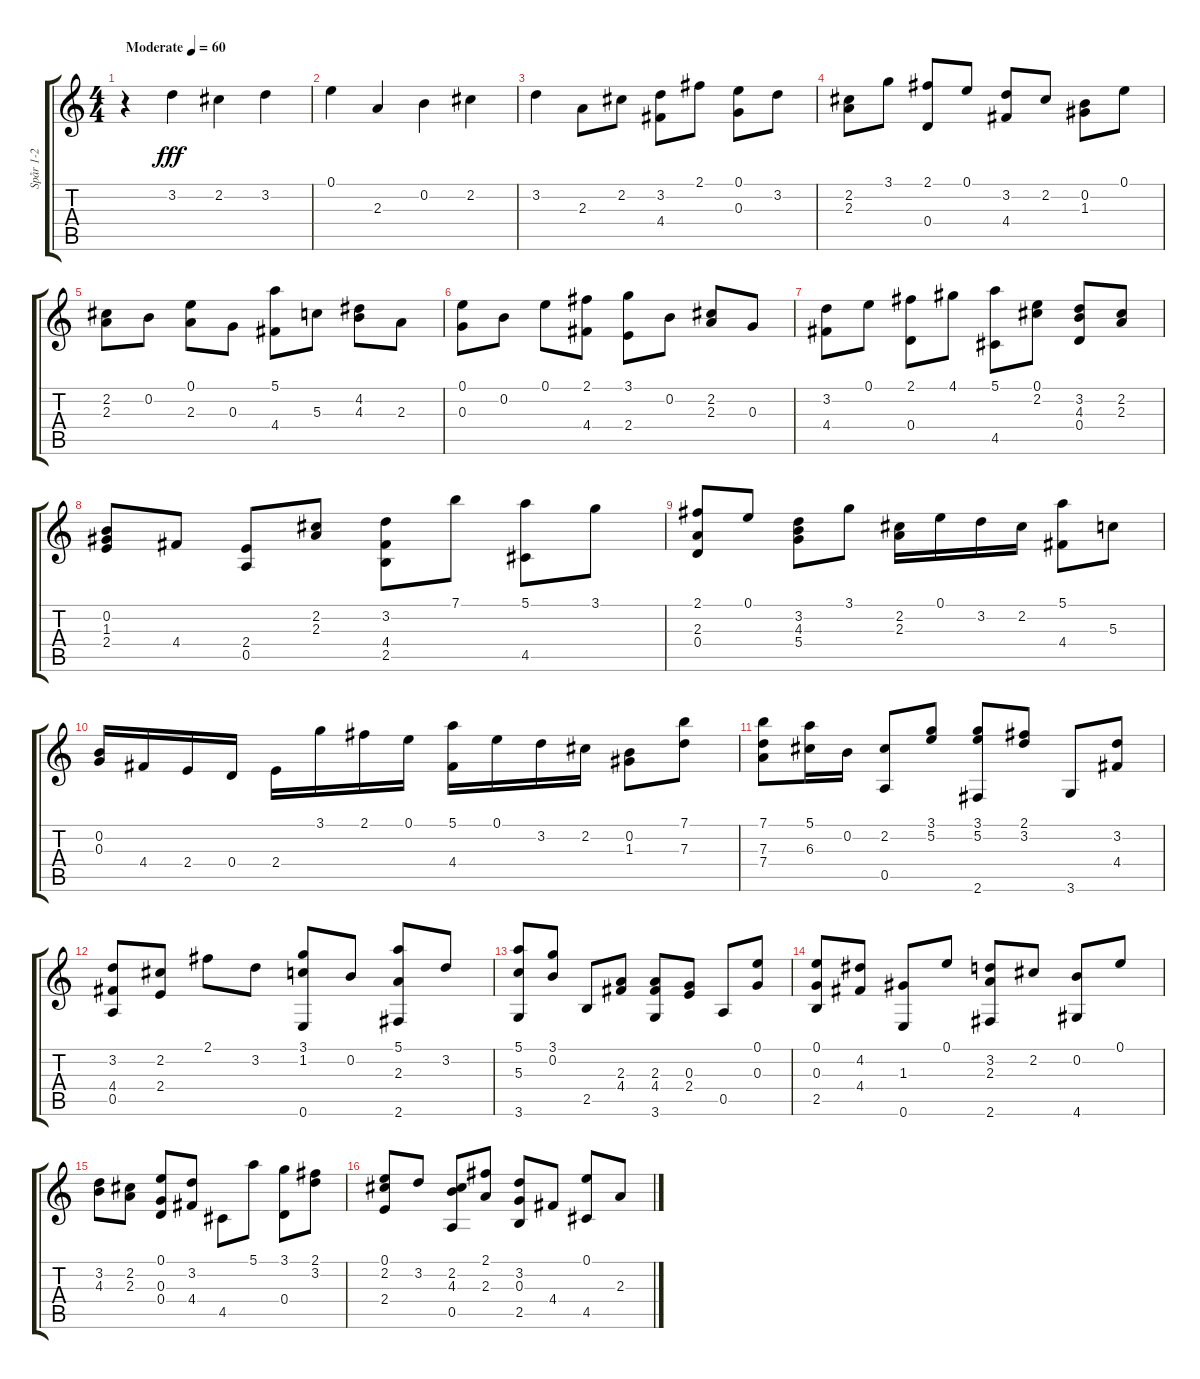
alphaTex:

\track ("Spår 1-2" "Spår 1-2") {instrument acousticguitarnylon}
\staff {score tabs}
\tuning (E4 B3 G3 D3 A2 E2) {hide}
\ts (4 4)
\tempo (60 "Moderate")
\clef g2
\ks c
r.4{dy fff instrument acousticguitarnylon} 3.2.4 2.2.4 3.2.4 |
0.1.4 2.3.4 0.2.4 2.2.4 |
3.2.4 2.3.8 2.2.8 (3.2 4.4).8 2.1.8 (0.1 0.3).8 3.2.8 |
(2.2 2.3).8 3.1.8 (2.1 0.4).8 0.1.8 (3.2 4.4).8 2.2.8 (0.2 1.3).8 0.1.8 |
(2.2 2.3).8 0.2.8 (0.1 2.3).8 0.3.8 (5.1 4.4).8 5.3.8 (4.2 4.3).8 2.3.8 |
(0.1 0.3).8 0.2.8 0.1.8 (2.1 4.4).8 (3.1 2.4).8 0.2.8 (2.2 2.3).8 0.3.8 |
(3.2 4.4).8 0.1.8 (2.1 0.4).8 4.1.8 (5.1 4.5).8 (0.1 2.2).8 (3.2 4.3 0.4).8 (2.2 2.3).8 |
(0.2 1.3 2.4).8 4.4.8 (2.4 0.5).8 (2.2 2.3).8 (3.2 4.4 2.5).8 7.1.8 (5.1 4.5).8 3.1.8 |
(2.1 2.3 0.4).8 0.1.8 (3.2 4.3 5.4).8 3.1.8 (2.2 2.3).16 0.1.16 3.2.16 2.2.16 (5.1 4.4).8 5.3.8 |
(0.2 0.3).16 4.4.16 2.4.16 0.4.16 2.4.16 3.1.16 2.1.16 0.1.16 (5.1 4.4).16 0.1.16 3.2.16 2.2.16 (0.2 1.3).8 (7.1 7.3).8 |
(7.1 7.3 7.4).8 (5.1 6.3).16 0.2.16 (2.2 0.5).8 (3.1 5.2).8 (3.1 5.2 2.6).8 (2.1 3.2).8 3.6.8 (3.2 4.4).8 |
(3.2 4.4 0.5).8 (2.2 2.4).8 2.1.8 3.2.8 (3.1 1.2 0.6).8 0.2.8 (5.1 2.3 2.6).8 3.2.8 |
(5.1 5.3 3.6).8 (3.1 0.2).8 2.5.8 (2.3 4.4).8 (2.3 4.4 3.6).8 (0.3 2.4).8 0.5.8 (0.1 0.3).8 |
(0.1 0.3 2.5).8 (4.2 4.4).8 (1.3 0.6).8 0.1.8 (3.2 2.3 2.6).8 2.2.8 (0.2 4.6).8 0.1.8 |
(3.2 4.3).8 (2.2 2.3).8 (0.1 0.3 0.4).8 (3.2 4.4).8 4.5.8 5.1.8 (3.1 0.4).8 (2.1 3.2).8 |
(0.1 2.2 2.4).8 3.2.8 (2.2 4.3 0.5).8 (2.1 2.3).8 (3.2 0.3 2.5).8 4.4.8 (0.1 4.5).8 2.3.8
